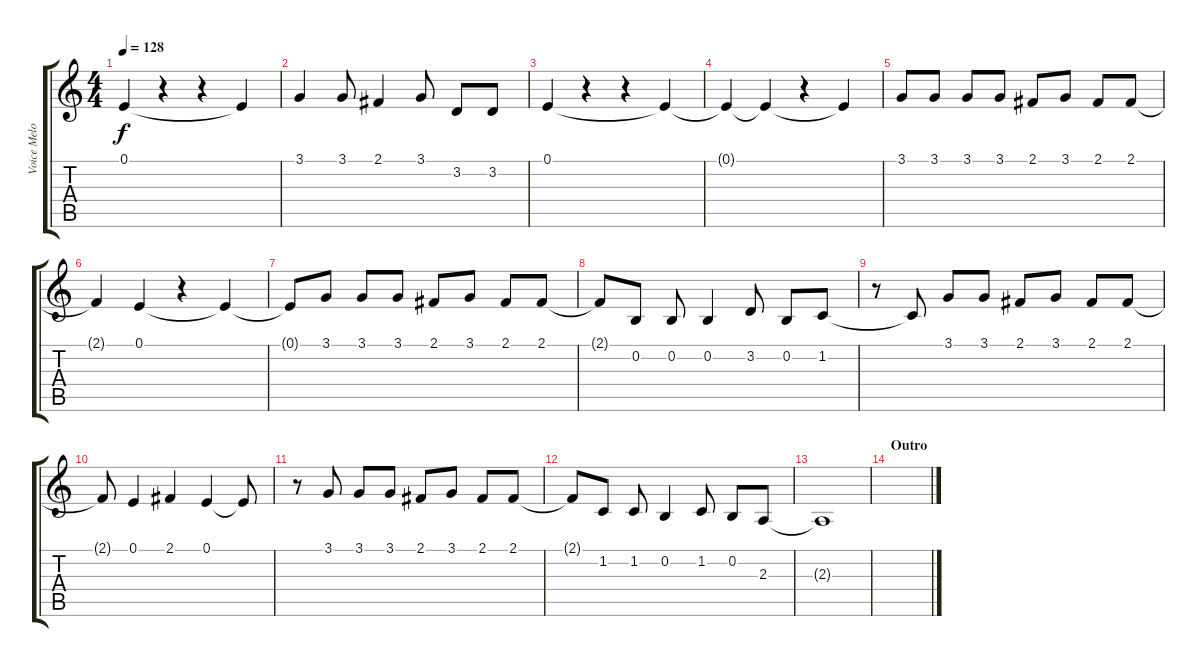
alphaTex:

\track ("Voice Melody" "Voice Melo") {instrument acousticgrandpiano}
\staff {score tabs}
\tuning (E4 B3 G3 D3 A2 E2) {hide}
\ts (4 4)
\tempo 128
\clef g2
\ks c
0.1.4{dy f} r.4 r.4 0.1{t}.4 |
3.1.4 3.1.8 2.1.4 3.1.8 3.2.8 3.2.8 |
0.1.4 r.4 r.4 0.1{t}.4 |
0.1{t}.4 0.1{t}.4 r.4 0.1{t}.4 |
3.1.8 3.1.8 3.1.8 3.1.8 2.1.8 3.1.8 2.1.8 2.1.8 |
2.1{t}.4 0.1.4 r.4 0.1{t}.4 |
0.1{t}.8 3.1.8 3.1.8 3.1.8 2.1.8 3.1.8 2.1.8 2.1.8 |
2.1{t}.8 0.2.8 0.2.8 0.2.4 3.2.8 0.2.8 1.2.8 |
r.8 1.2{t}.8 3.1.8 3.1.8 2.1.8 3.1.8 2.1.8 2.1.8 |
2.1{t}.8 0.1.4 2.1.4 0.1.4 0.1{t}.8 |
r.8 3.1.8 3.1.8 3.1.8 2.1.8 3.1.8 2.1.8 2.1.8 |
2.1{t}.8 1.2.8 1.2.8 0.2.4 1.2.8 0.2.8 2.3.8 |
2.3{t}.1 |
\section ("" "Outro")
